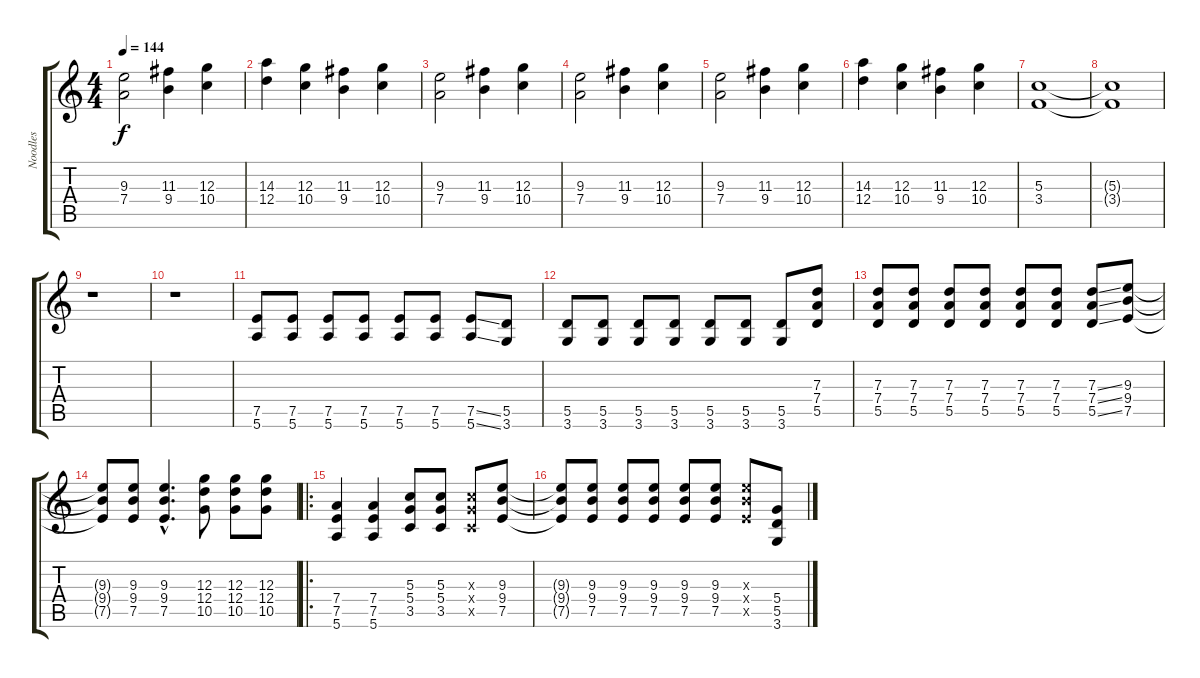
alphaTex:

\track ("Noodles" "Noodles") {instrument distortionguitar}
\staff {score tabs}
\tuning (E4 B3 G3 D3 A2 E2) {hide}
\ts (4 4)
\tempo 144
\clef g2
\ks c
(9.3 7.4).2{dy f} (11.3 9.4).4 (12.3 10.4).4 |
(14.3 12.4).4 (12.3 10.4).4 (11.3 9.4).4 (12.3 10.4).4 |
(9.3 7.4).2 (11.3 9.4).4 (12.3 10.4).4 |
(9.3 7.4).2 (11.3 9.4).4 (12.3 10.4).4 |
(9.3 7.4).2 (11.3 9.4).4 (12.3 10.4).4 |
(14.3 12.4).4 (12.3 10.4).4 (11.3 9.4).4 (12.3 10.4).4 |
(5.3 3.4).1{volume 8} |
(5.3{t} 3.4{t}).1{volume 0} |
r.1{volume 16} |
r.1 |
(7.5 5.6).8 (7.5 5.6).8 (7.5 5.6).8 (7.5 5.6).8 (7.5 5.6).8 (7.5 5.6).8 (7.5{ss} 5.6{ss}).8 (5.5 3.6).8 |
(5.5 3.6).8 (5.5 3.6).8 (5.5 3.6).8 (5.5 3.6).8 (5.5 3.6).8 (5.5 3.6).8 (5.5 3.6).8 (7.3 7.4 5.5).8 |
(7.3 7.4 5.5).8 (7.3 7.4 5.5).8 (7.3 7.4 5.5).8 (7.3 7.4 5.5).8 (7.3 7.4 5.5).8 (7.3 7.4 5.5).8 (7.3{ss} 7.4{ss} 5.5{ss}).8 (9.3 9.4 7.5).8 |
(9.3{t} 9.4{t} 7.5{t}).8 (9.3 9.4 7.5).8 (9.3{hac} 9.4{hac} 7.5{hac}).4{d} (12.3 12.4 10.5).8 (12.3 12.4 10.5).8 (12.3 12.4 10.5).8 |
\ro
(7.4 7.5 5.6).4 (7.4 7.5 5.6).4 (5.3 5.4 3.5).8 (5.3 5.4 3.5).8 (5.3{x} 5.4{x} 3.5{x}).8 (9.3 9.4 7.5).8 |
(9.3{t} 9.4{t} 7.5{t}).8 (9.3 9.4 7.5).8 (9.3 9.4 7.5).8 (9.3 9.4 7.5).8 (9.3 9.4 7.5).8 (9.3 9.4 7.5).8 (9.3{x} 9.4{x} 7.5{x}).8 (5.4 5.5 3.6).8
